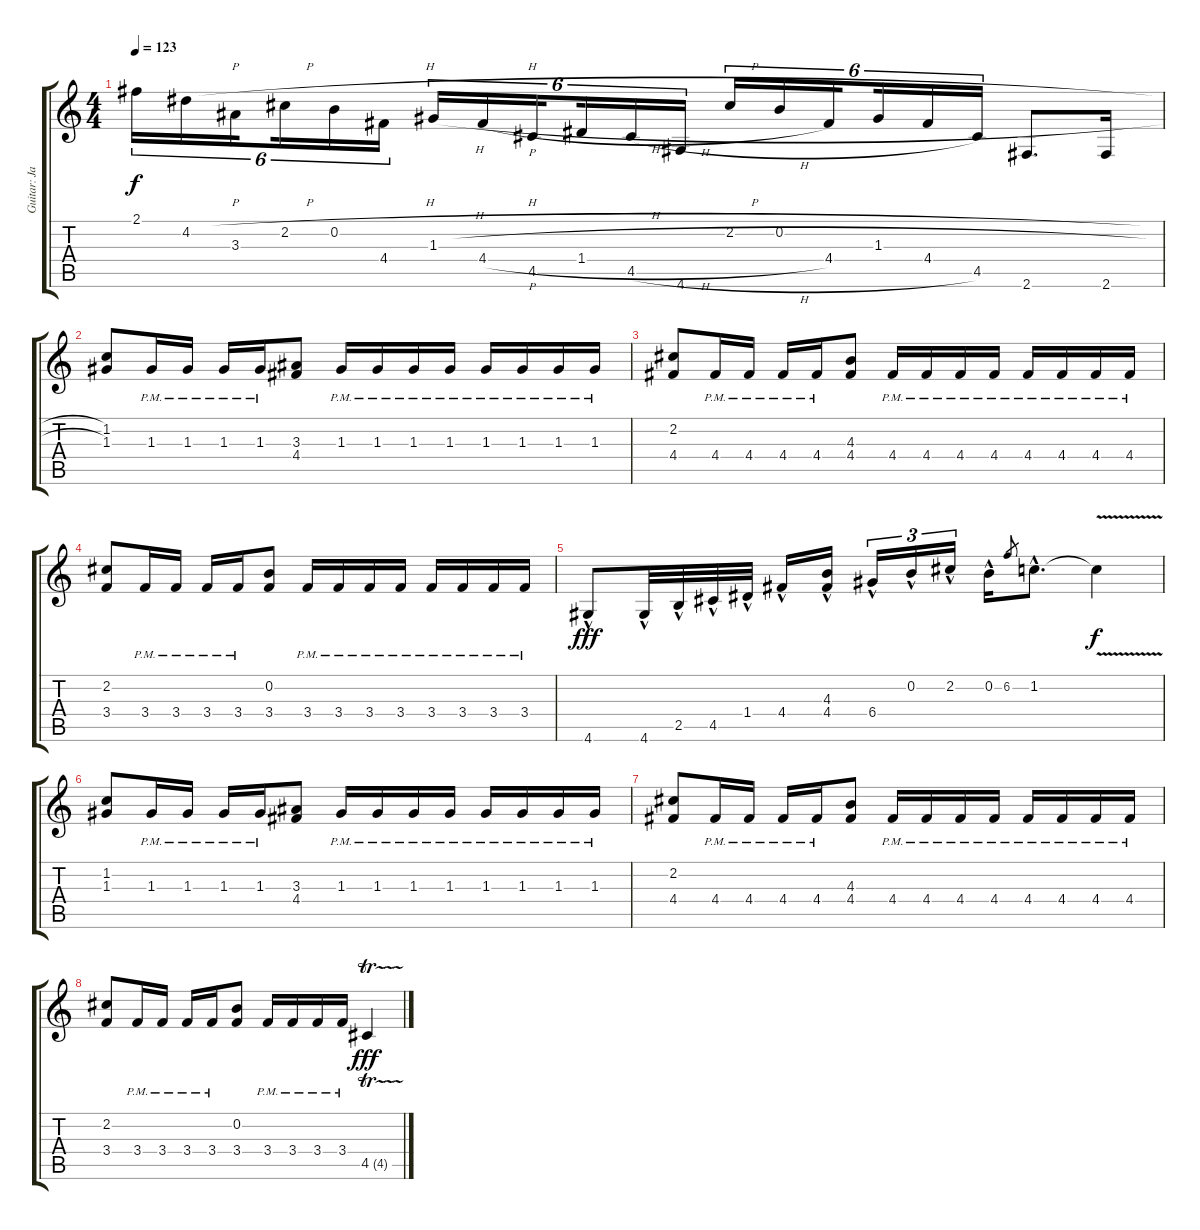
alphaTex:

\track ("Guitar: Jake" "Guitar: Ja") {instrument overdrivenguitar}
\staff {score tabs}
\tuning (E4 B3 G3 D3 A2 E2) {hide}
\ts (4 4)
\tempo 123
\clef g2
\ks c
2.1.16{tu (6 4) dy f} 4.2{h}.16{tu (6 4)} 3.3.16{tu (6 4) beam splitsecondary} 2.2{h}.16{tu (6 4)} 0.2{h}.16{tu (6 4)} 4.4.16{tu (6 4)} 1.3{h}.16{tu (6 4)} 4.4{h}.16{tu (6 4)} 4.5.16{tu (6 4) beam splitsecondary} 1.4{h}.16{tu (6 4)} 4.5{h}.16{tu (6 4)} 4.6.16{tu (6 4)} 2.2{h}.16{tu (6 4)} 0.2{h}.16{tu (6 4)} 4.4.16{tu (6 4) beam splitsecondary} 1.3{h}.16{tu (6 4)} 4.4.16{tu (6 4)} 4.5.16{tu (6 4)} 2.6.8{d} 2.6.16 |
(1.2 1.3).8 1.3{pm}.16 1.3{pm}.16 1.3{pm}.16 1.3{pm}.16 (3.3 4.4).8 1.3{pm}.16 1.3{pm}.16 1.3{pm}.16 1.3{pm}.16 1.3{pm}.16 1.3{pm}.16 1.3{pm}.16 1.3{pm}.16 |
(2.2 4.4).8 4.4{pm}.16 4.4{pm}.16 4.4{pm}.16 4.4{pm}.16 (4.3 4.4).8 4.4{pm}.16 4.4{pm}.16 4.4{pm}.16 4.4{pm}.16 4.4{pm}.16 4.4{pm}.16 4.4{pm}.16 4.4{pm}.16 |
(2.2 3.4).8 3.4{pm}.16 3.4{pm}.16 3.4{pm}.16 3.4{pm}.16 (0.2 3.4).8 3.4{pm}.16 3.4{pm}.16 3.4{pm}.16 3.4{pm}.16 3.4{pm}.16 3.4{pm}.16 3.4{pm}.16 3.4{pm}.16 |
4.6{hac}.8{dy fff} 4.6{hac}.32 2.5{hac}.32 4.5{hac}.32 1.4{hac}.32 4.4{hac}.16 (4.3{hac} 4.4{hac}).16{beam splitsecondary} 6.4{hac}.16{tu (3 2)} 0.2{hac}.16{tu (3 2)} 2.2{hac}.16{tu (3 2)} 0.2{hac}.16 6.2.8{gr} 1.2{hac}.8{d} 1.2{v t}.4{dy f} |
(1.2 1.3).8 1.3{pm}.16 1.3{pm}.16 1.3{pm}.16 1.3{pm}.16 (3.3 4.4).8 1.3{pm}.16 1.3{pm}.16 1.3{pm}.16 1.3{pm}.16 1.3{pm}.16 1.3{pm}.16 1.3{pm}.16 1.3{pm}.16 |
(2.2 4.4).8 4.4{pm}.16 4.4{pm}.16 4.4{pm}.16 4.4{pm}.16 (4.3 4.4).8 4.4{pm}.16 4.4{pm}.16 4.4{pm}.16 4.4{pm}.16 4.4{pm}.16 4.4{pm}.16 4.4{pm}.16 4.4{pm}.16 |
(2.2 3.4).8 3.4{pm}.16 3.4{pm}.16 3.4{pm}.16 3.4{pm}.16 (0.2 3.4).8 3.4{pm}.16 3.4{pm}.16 3.4{pm}.16 3.4{pm}.16 4.5{tr (4 32)}.4{dy fff}
